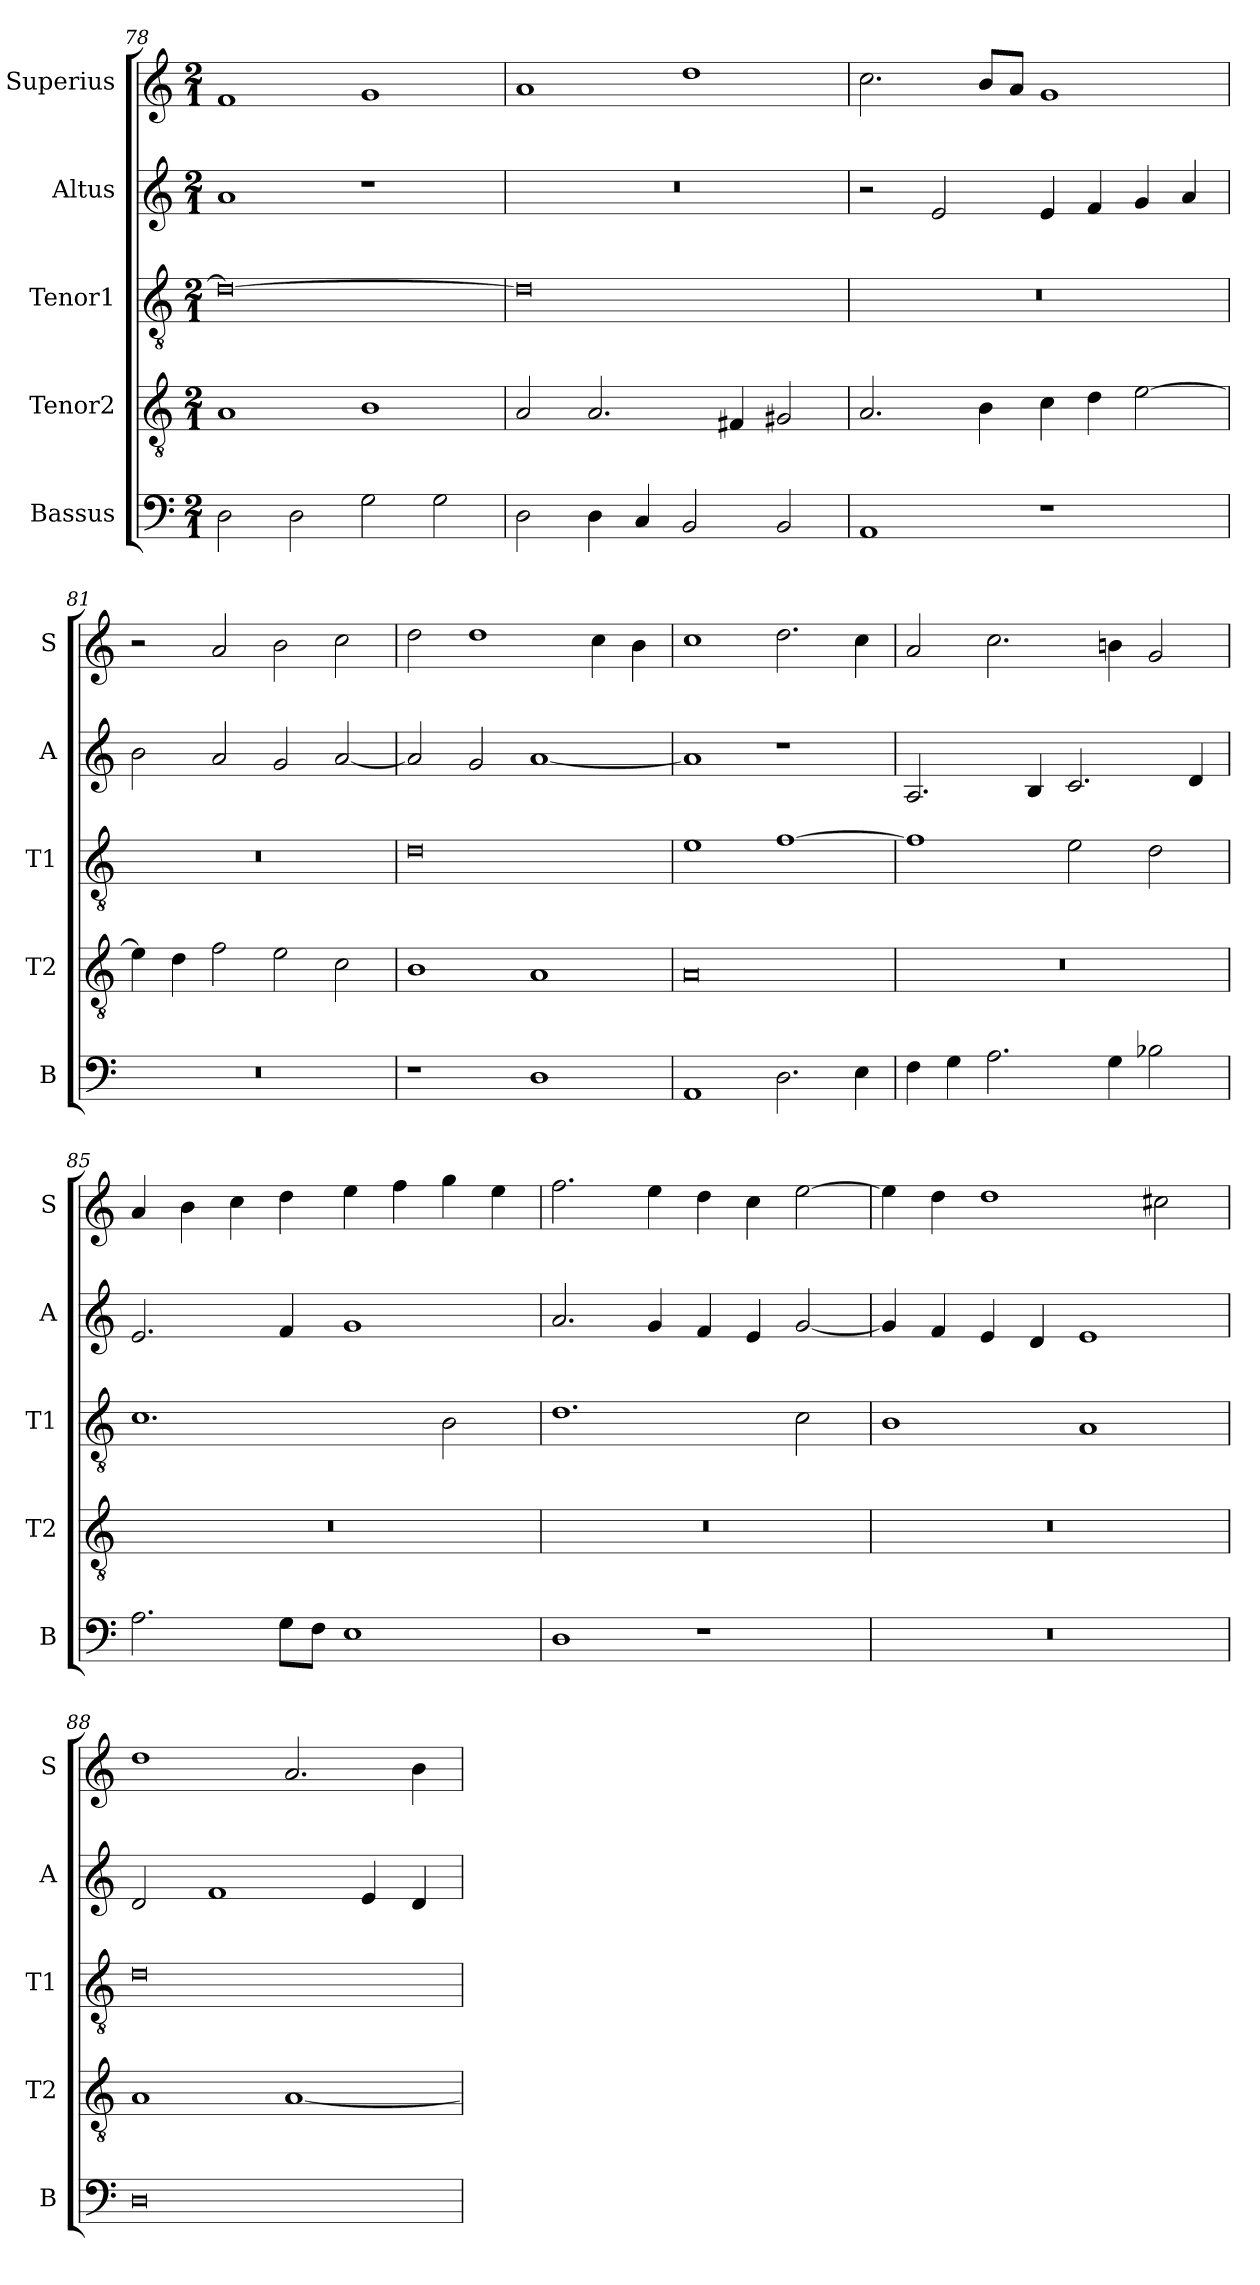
**kern	**kern	**kern	**kern	**kern
*part5	*part4	*part3	*part2	*part1
*staff5	*staff4	*staff3	*staff2	*staff1
*I"Bassus	*I"Tenor2	*I"Tenor1	*I"Altus	*I"Superius
*I'B	*I'T2	*I'T1	*I'A	*I'S
*clefF4	*clefGv2	*clefGv2	*clefG2	*clefG2
*k[]	*k[]	*k[]	*k[]	*k[]
*M2/1	*M2/1	*M2/1	*M2/1	*M2/1
=78	=78	=78	=78	=78
2D\	1A	0d_	1a	1f
2D\	.	.	.	.
2G\	1B	.	1r	1g
2G\	.	.	.	.
=79	=79	=79	=79	=79
2D\	2A/	0d]	0r	1a
4D\	2.A/	.	.	.
4C/	.	.	.	.
2BB/	.	.	.	1dd
.	4F#X/	.	.	.
2BB/	2G#X/	.	.	.
=80	=80	=80	=80	=80
1AA	2.A/	0r	2r	2.cc\
.	.	.	2e/	.
.	4B\	.	.	8b/L
.	.	.	.	8a/J
1r	4c\	.	4e/	1g
.	4d\	.	4f/	.
.	[2e\	.	4g/	.
.	.	.	4a/	.
=81	=81	=81	=81	=81
0r	4e\]	0r	2b\	2r
.	4d\	.	.	.
.	2f\	.	2a/	2a/
.	2e\	.	2g/	2b\
.	2c\	.	[2a/	2cc\
=82	=82	=82	=82	=82
1r	1B	0d	2a/]	2dd\
.	.	.	2g/	1dd
1D	1A	.	[1a	.
.	.	.	.	4cc\
.	.	.	.	4b\
=83	=83	=83	=83	=83
1AA	0A	1e	1a]	1cc
2.D\	.	[1f	1r	2.dd\
4E\	.	.	.	4cc\
=84	=84	=84	=84	=84
4F\	0r	1f]	2.A/	2a/
4G\	.	.	.	.
2.A\	.	.	.	2.cc\
.	.	.	4B/	.
.	.	2e\	2.c/	.
4G\	.	.	.	4bn\
2B-X\	.	2d\	.	2g/
.	.	.	4d/	.
=85	=85	=85	=85	=85
2.A\	0r	1.c	2.e/	4a/
.	.	.	.	4b\
.	.	.	.	4cc\
8G\L	.	.	4f/	4dd\
8F\J	.	.	.	.
1E	.	.	1g	4ee\
.	.	.	.	4ff\
.	.	2B\	.	4gg\
.	.	.	.	4ee\
=86	=86	=86	=86	=86
1D	0r	1.d	2.a/	2.ff\
.	.	.	4g/	4ee\
1r	.	.	4f/	4dd\
.	.	.	4e/	4cc\
.	.	2c\	[2g/	[2ee\
=87	=87	=87	=87	=87
0r	0r	1B	4g/]	4ee\]
.	.	.	4f/	4dd\
.	.	.	4e/	1dd
.	.	.	4d/	.
.	.	1A	1e	.
.	.	.	.	2cc#X\
=88	=88	=88	=88	=88
0D	1A	0d	2d/	1dd
.	.	.	1f	.
.	[1A	.	.	2.a/
.	.	.	4e/	.
.	.	.	4d/	4b\
=	=	=	=	=
*-	*-	*-	*-	*-
